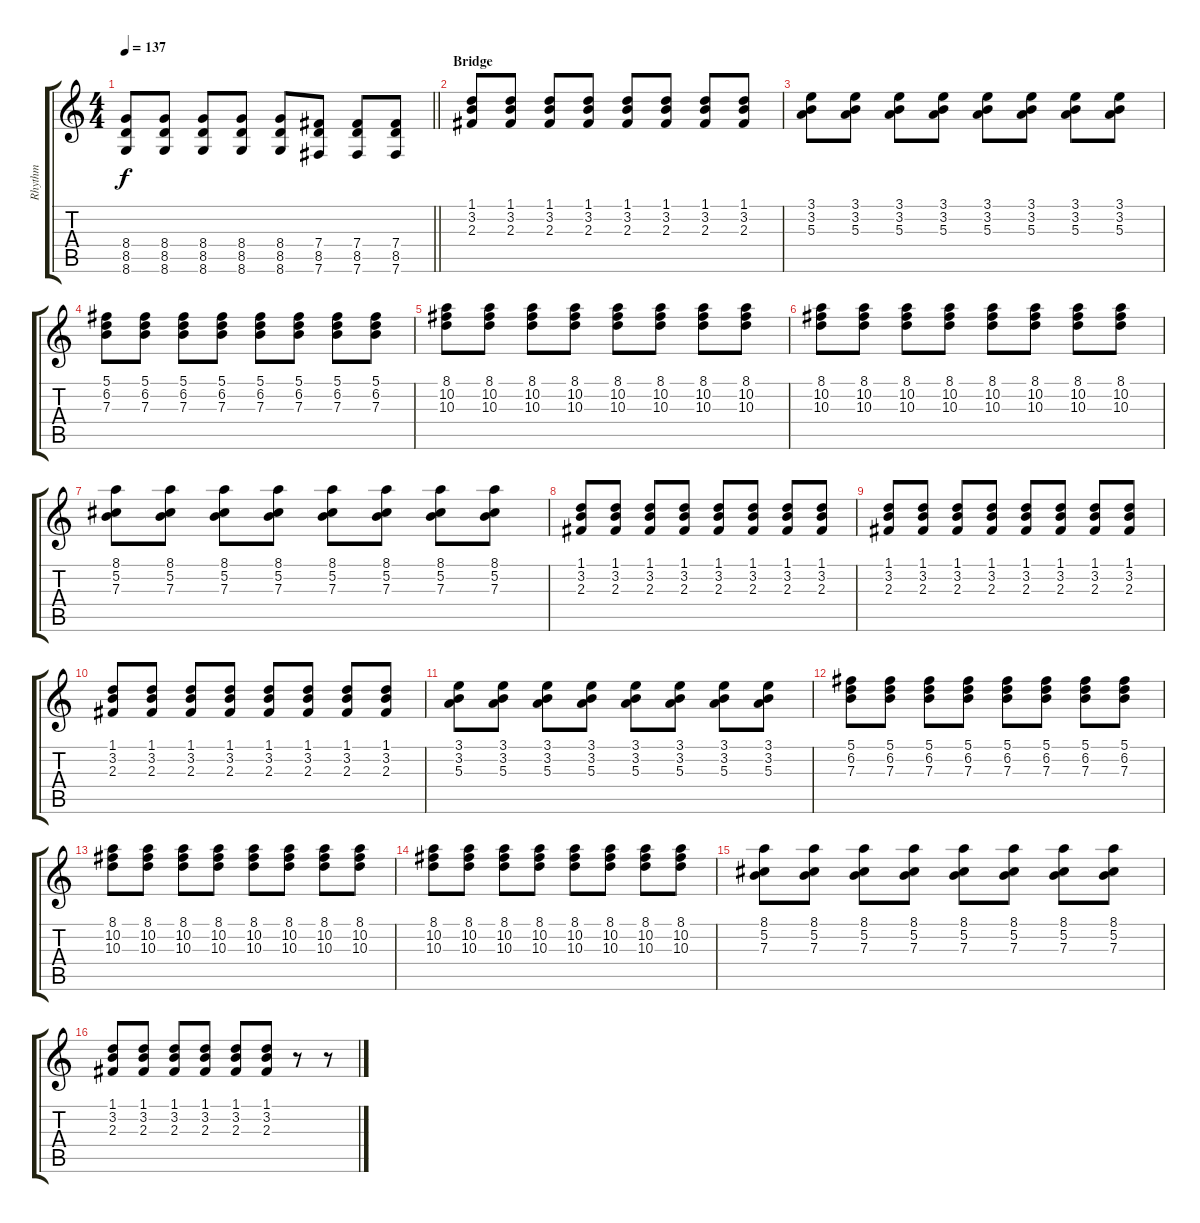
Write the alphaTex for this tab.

\track ("Rhythm" "Rhythm") {instrument distortionguitar}
\staff {score tabs}
\tuning (Db4 Ab3 E3 B2 Gb2 B1) {hide}
\ts (4 4)
\tempo 137
\clef g2
\barLineRight lightlight
\ks c
(8.4 8.5 8.6).8{dy f} (8.4 8.5 8.6).8 (8.4 8.5 8.6).8 (8.4 8.5 8.6).8 (8.4 8.5 8.6).8 (7.4 8.5 7.6).8 (7.4 8.5 7.6).8 (7.4 8.5 7.6).8 |
\section ("" "Bridge")
(1.1 3.2 2.3).8{volume 11 instrument electricguitarjazz} (1.1 3.2 2.3).8 (1.1 3.2 2.3).8 (1.1 3.2 2.3).8 (1.1 3.2 2.3).8 (1.1 3.2 2.3).8 (1.1 3.2 2.3).8 (1.1 3.2 2.3).8 |
(3.1 3.2 5.3).8 (3.1 3.2 5.3).8 (3.1 3.2 5.3).8 (3.1 3.2 5.3).8 (3.1 3.2 5.3).8 (3.1 3.2 5.3).8 (3.1 3.2 5.3).8 (3.1 3.2 5.3).8 |
(5.1 6.2 7.3).8 (5.1 6.2 7.3).8 (5.1 6.2 7.3).8 (5.1 6.2 7.3).8 (5.1 6.2 7.3).8 (5.1 6.2 7.3).8 (5.1 6.2 7.3).8 (5.1 6.2 7.3).8 |
(8.1 10.2 10.3).8 (8.1 10.2 10.3).8 (8.1 10.2 10.3).8 (8.1 10.2 10.3).8 (8.1 10.2 10.3).8 (8.1 10.2 10.3).8 (8.1 10.2 10.3).8 (8.1 10.2 10.3).8 |
(8.1 10.2 10.3).8 (8.1 10.2 10.3).8 (8.1 10.2 10.3).8 (8.1 10.2 10.3).8 (8.1 10.2 10.3).8 (8.1 10.2 10.3).8 (8.1 10.2 10.3).8 (8.1 10.2 10.3).8 |
(8.1 5.2 7.3).8 (8.1 5.2 7.3).8 (8.1 5.2 7.3).8 (8.1 5.2 7.3).8 (8.1 5.2 7.3).8 (8.1 5.2 7.3).8 (8.1 5.2 7.3).8 (8.1 5.2 7.3).8 |
(1.1 3.2 2.3).8 (1.1 3.2 2.3).8 (1.1 3.2 2.3).8 (1.1 3.2 2.3).8 (1.1 3.2 2.3).8 (1.1 3.2 2.3).8 (1.1 3.2 2.3).8 (1.1 3.2 2.3).8 |
(1.1 3.2 2.3).8 (1.1 3.2 2.3).8 (1.1 3.2 2.3).8 (1.1 3.2 2.3).8 (1.1 3.2 2.3).8 (1.1 3.2 2.3).8 (1.1 3.2 2.3).8 (1.1 3.2 2.3).8 |
(1.1 3.2 2.3).8{volume 11 instrument electricguitarjazz} (1.1 3.2 2.3).8 (1.1 3.2 2.3).8 (1.1 3.2 2.3).8 (1.1 3.2 2.3).8 (1.1 3.2 2.3).8 (1.1 3.2 2.3).8 (1.1 3.2 2.3).8 |
(3.1 3.2 5.3).8 (3.1 3.2 5.3).8 (3.1 3.2 5.3).8 (3.1 3.2 5.3).8 (3.1 3.2 5.3).8 (3.1 3.2 5.3).8 (3.1 3.2 5.3).8 (3.1 3.2 5.3).8 |
(5.1 6.2 7.3).8 (5.1 6.2 7.3).8 (5.1 6.2 7.3).8 (5.1 6.2 7.3).8 (5.1 6.2 7.3).8 (5.1 6.2 7.3).8 (5.1 6.2 7.3).8 (5.1 6.2 7.3).8 |
(8.1 10.2 10.3).8 (8.1 10.2 10.3).8 (8.1 10.2 10.3).8 (8.1 10.2 10.3).8 (8.1 10.2 10.3).8 (8.1 10.2 10.3).8 (8.1 10.2 10.3).8 (8.1 10.2 10.3).8 |
(8.1 10.2 10.3).8 (8.1 10.2 10.3).8 (8.1 10.2 10.3).8 (8.1 10.2 10.3).8 (8.1 10.2 10.3).8 (8.1 10.2 10.3).8 (8.1 10.2 10.3).8 (8.1 10.2 10.3).8 |
(8.1 5.2 7.3).8 (8.1 5.2 7.3).8 (8.1 5.2 7.3).8 (8.1 5.2 7.3).8 (8.1 5.2 7.3).8 (8.1 5.2 7.3).8 (8.1 5.2 7.3).8 (8.1 5.2 7.3).8 |
(1.1 3.2 2.3).8 (1.1 3.2 2.3).8 (1.1 3.2 2.3).8 (1.1 3.2 2.3).8 (1.1 3.2 2.3).8 (1.1 3.2 2.3).8 r.8 r.8
